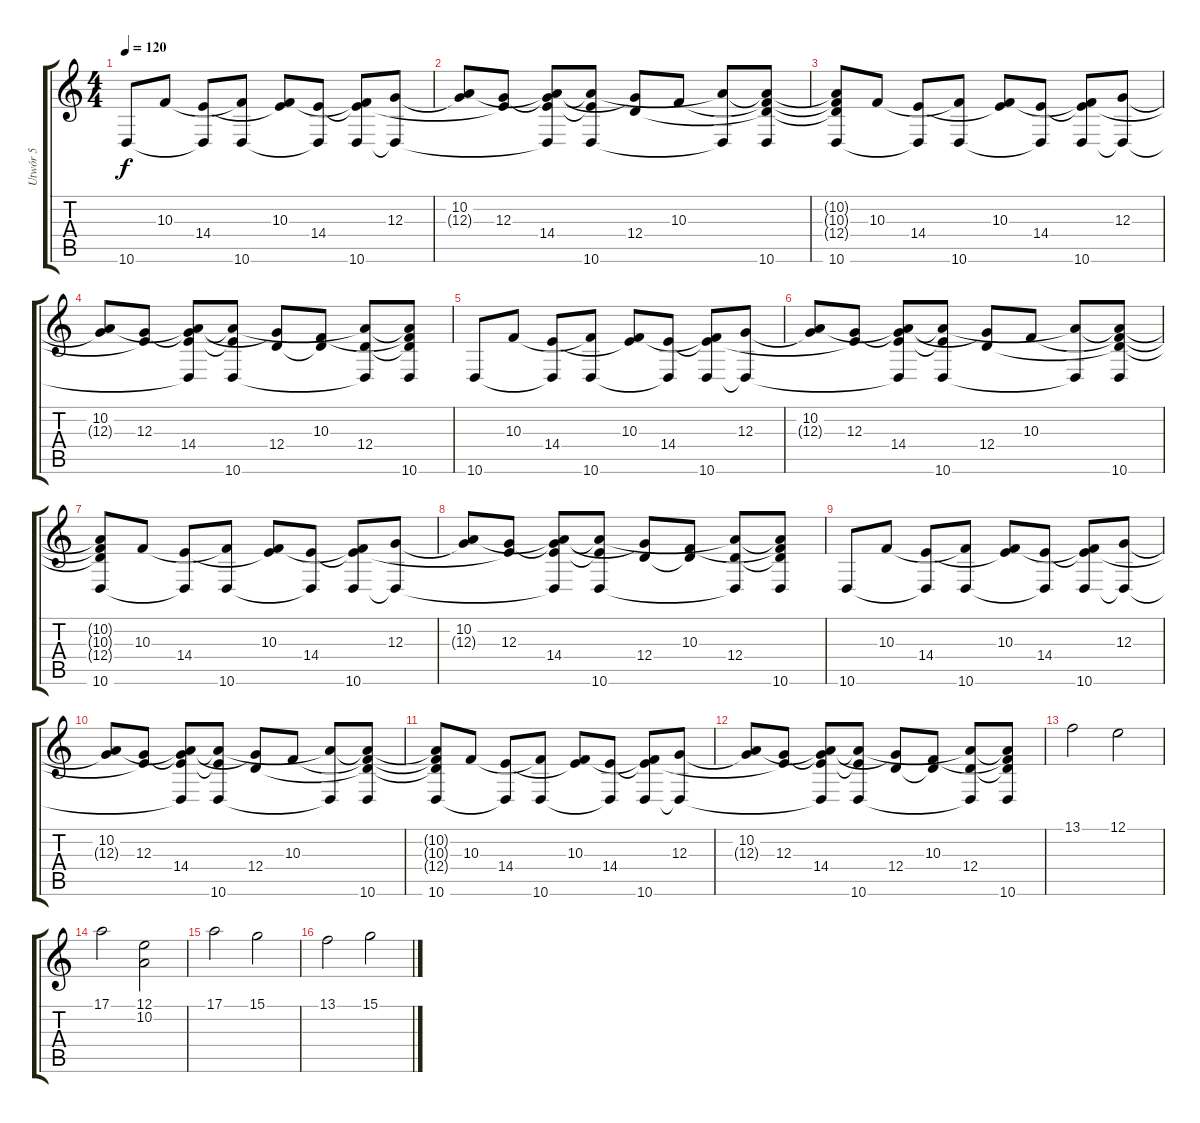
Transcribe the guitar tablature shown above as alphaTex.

\track ("Utwór 5" "Utwór 5") {instrument acousticgrandpiano}
\staff {score tabs}
\tuning (E4 B3 G3 D3 A2 E2) {hide}
\ts (4 4)
\tempo 120
\clef g2
\ks c
10.6.8{dy f} 10.3.8 (14.4 10.6{t}).8 (10.3{t} 10.6).8 (10.3 14.4{t}).8 (14.4 10.6{t}).8 (10.3{t} 14.4{t} 10.6).8 (12.3 10.6{t}).8 |
(10.2 12.3{t}).8 (12.3 14.4{t}).8 (10.2{t} 12.3{t} 14.4 10.6{t}).8 (10.2{t} 14.4{t} 10.6).8 (12.3{t} 12.4).8 10.3.8 (10.2{t} 10.6{t}).8 (10.2{t} 10.3{t} 12.4{t} 10.6).8 |
(10.2{t} 10.3{t} 12.4{t} 10.6).8 10.3.8 (14.4 10.6{t}).8 (10.3{t} 10.6).8 (10.3 14.4{t}).8 (14.4 10.6{t}).8 (10.3{t} 14.4{t} 10.6).8 (12.3 10.6{t}).8 |
(10.2 12.3{t}).8 (12.3 14.4{t}).8 (10.2{t} 12.3{t} 14.4 10.6{t}).8 (10.2{t} 14.4{t} 10.6).8 (12.3{t} 12.4).8 (10.3 12.4{t}).8 (10.2{t} 12.4 10.6{t}).8 (10.2{t} 10.3{t} 12.4{t} 10.6).8 |
10.6.8 10.3.8 (14.4 10.6{t}).8 (10.3{t} 10.6).8 (10.3 14.4{t}).8 (14.4 10.6{t}).8 (10.3{t} 14.4{t} 10.6).8 (12.3 10.6{t}).8 |
(10.2 12.3{t}).8 (12.3 14.4{t}).8 (10.2{t} 12.3{t} 14.4 10.6{t}).8 (10.2{t} 14.4{t} 10.6).8 (12.3{t} 12.4).8 10.3.8 (10.2{t} 10.6{t}).8 (10.2{t} 10.3{t} 12.4{t} 10.6).8 |
(10.2{t} 10.3{t} 12.4{t} 10.6).8 10.3.8 (14.4 10.6{t}).8 (10.3{t} 10.6).8 (10.3 14.4{t}).8 (14.4 10.6{t}).8 (10.3{t} 14.4{t} 10.6).8 (12.3 10.6{t}).8 |
(10.2 12.3{t}).8 (12.3 14.4{t}).8 (10.2{t} 12.3{t} 14.4 10.6{t}).8 (10.2{t} 14.4{t} 10.6).8 (12.3{t} 12.4).8 (10.3 12.4{t}).8 (10.2{t} 12.4 10.6{t}).8 (10.2{t} 10.3{t} 12.4{t} 10.6).8 |
10.6.8 10.3.8 (14.4 10.6{t}).8 (10.3{t} 10.6).8 (10.3 14.4{t}).8 (14.4 10.6{t}).8 (10.3{t} 14.4{t} 10.6).8 (12.3 10.6{t}).8 |
(10.2 12.3{t}).8 (12.3 14.4{t}).8 (10.2{t} 12.3{t} 14.4 10.6{t}).8 (10.2{t} 14.4{t} 10.6).8 (12.3{t} 12.4).8 10.3.8 (10.2{t} 10.6{t}).8 (10.2{t} 10.3{t} 12.4{t} 10.6).8 |
(10.2{t} 10.3{t} 12.4{t} 10.6).8 10.3.8 (14.4 10.6{t}).8 (10.3{t} 10.6).8 (10.3 14.4{t}).8 (14.4 10.6{t}).8 (10.3{t} 14.4{t} 10.6).8 (12.3 10.6{t}).8 |
(10.2 12.3{t}).8 (12.3 14.4{t}).8 (10.2{t} 12.3{t} 14.4 10.6{t}).8 (10.2{t} 14.4{t} 10.6).8 (12.3{t} 12.4).8 (10.3 12.4{t}).8 (10.2{t} 12.4 10.6{t}).8 (10.2{t} 10.3{t} 12.4{t} 10.6).8 |
13.1.2 12.1.2 |
17.1.2 (12.1 10.2).2 |
17.1.2 15.1.2 |
13.1.2 15.1.2
